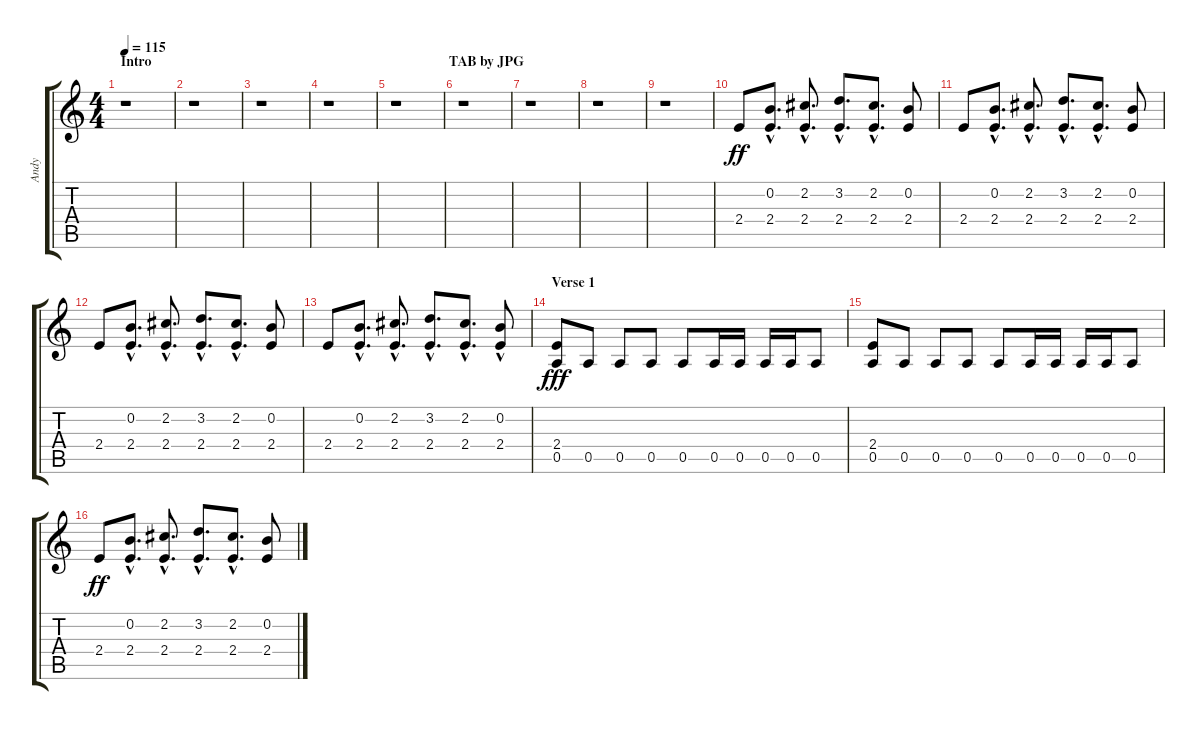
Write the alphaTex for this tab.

\track ("Andy" "Andy") {instrument overdrivenguitar}
\staff {score tabs}
\tuning (E4 B3 G3 D3 A2 E2) {hide}
\ts (4 4)
\section ("" "Intro                                                                                     TAB by JPG")
\tempo 115
\clef g2
\ks c
r.1{dy ff instrument overdrivenguitar} |
r.1 |
r.1 |
r.1 |
r.1 |
r.1 |
r.1 |
r.1 |
r.1 |
2.4.8 (0.2{hac} 2.4{hac}).8{d} (2.2{hac} 2.4{hac}).8{d} (3.2{hac} 2.4{hac}).8{d} (2.2{hac} 2.4{hac}).8{d} (0.2 2.4).8 |
2.4.8 (0.2{hac} 2.4{hac}).8{d} (2.2{hac} 2.4{hac}).8{d} (3.2{hac} 2.4{hac}).8{d} (2.2{hac} 2.4{hac}).8{d} (0.2 2.4).8 |
2.4.8 (0.2{hac} 2.4{hac}).8{d} (2.2{hac} 2.4{hac}).8{d} (3.2{hac} 2.4{hac}).8{d} (2.2{hac} 2.4{hac}).8{d} (0.2 2.4).8 |
2.4.8 (0.2{hac} 2.4{hac}).8{d} (2.2{hac} 2.4{hac}).8{d} (3.2{hac} 2.4{hac}).8{d} (2.2{hac} 2.4{hac}).8{d} (0.2{hac} 2.4).8 |
\section ("" "Verse 1")
(2.4 0.5).8{dy fff volume 14} 0.5.8 0.5.8 0.5.8 0.5.8 0.5.16 0.5.16 0.5.16 0.5.16 0.5.8 |
(2.4 0.5).8 0.5.8 0.5.8 0.5.8 0.5.8 0.5.16 0.5.16 0.5.16 0.5.16 0.5.8 |
2.4.8{dy ff volume 12} (0.2{hac} 2.4{hac}).8{d} (2.2{hac} 2.4{hac}).8{d} (3.2{hac} 2.4{hac}).8{d} (2.2{hac} 2.4{hac}).8{d} (0.2 2.4).8
